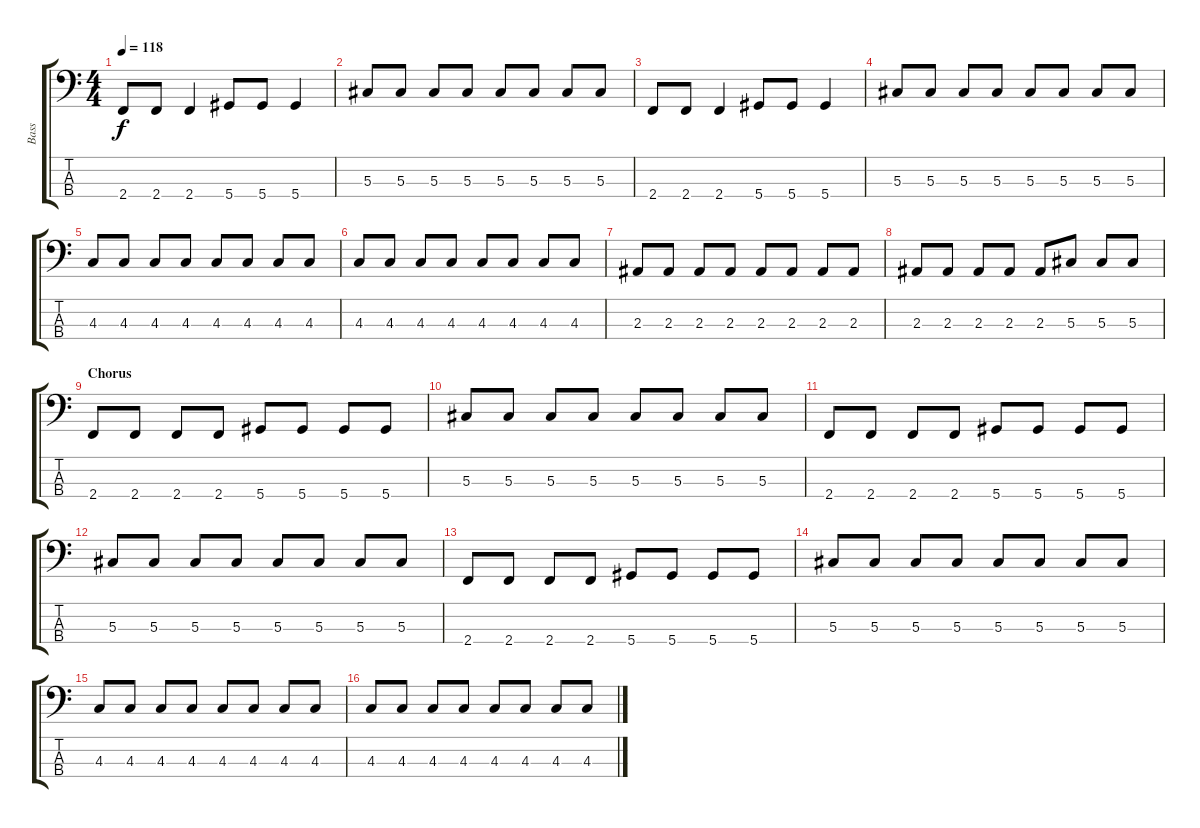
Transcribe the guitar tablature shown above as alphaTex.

\track ("Bass" "Bass") {instrument electricbassfinger}
\staff {score tabs}
\tuning (Gb2 Db2 Ab1 Eb1) {hide}
\ts (4 4)
\tempo 118
\clef f4
\ks c
2.4.8{dy f} 2.4.8 2.4.4 5.4.8 5.4.8 5.4.4 |
5.3.8 5.3.8 5.3.8 5.3.8 5.3.8 5.3.8 5.3.8 5.3.8 |
2.4.8 2.4.8 2.4.4 5.4.8 5.4.8 5.4.4 |
5.3.8 5.3.8 5.3.8 5.3.8 5.3.8 5.3.8 5.3.8 5.3.8 |
4.3.8 4.3.8 4.3.8 4.3.8 4.3.8 4.3.8 4.3.8 4.3.8 |
4.3.8 4.3.8 4.3.8 4.3.8 4.3.8 4.3.8 4.3.8 4.3.8 |
2.3.8 2.3.8 2.3.8 2.3.8 2.3.8 2.3.8 2.3.8 2.3.8 |
2.3.8 2.3.8 2.3.8 2.3.8 2.3.8 5.3.8 5.3.8 5.3.8 |
\section ("" "Chorus")
2.4.8 2.4.8 2.4.8 2.4.8 5.4.8 5.4.8 5.4.8 5.4.8 |
5.3.8 5.3.8 5.3.8 5.3.8 5.3.8 5.3.8 5.3.8 5.3.8 |
2.4.8 2.4.8 2.4.8 2.4.8 5.4.8 5.4.8 5.4.8 5.4.8 |
5.3.8 5.3.8 5.3.8 5.3.8 5.3.8 5.3.8 5.3.8 5.3.8 |
2.4.8 2.4.8 2.4.8 2.4.8 5.4.8 5.4.8 5.4.8 5.4.8 |
5.3.8 5.3.8 5.3.8 5.3.8 5.3.8 5.3.8 5.3.8 5.3.8 |
4.3.8 4.3.8 4.3.8 4.3.8 4.3.8 4.3.8 4.3.8 4.3.8 |
4.3.8 4.3.8 4.3.8 4.3.8 4.3.8 4.3.8 4.3.8 4.3.8
